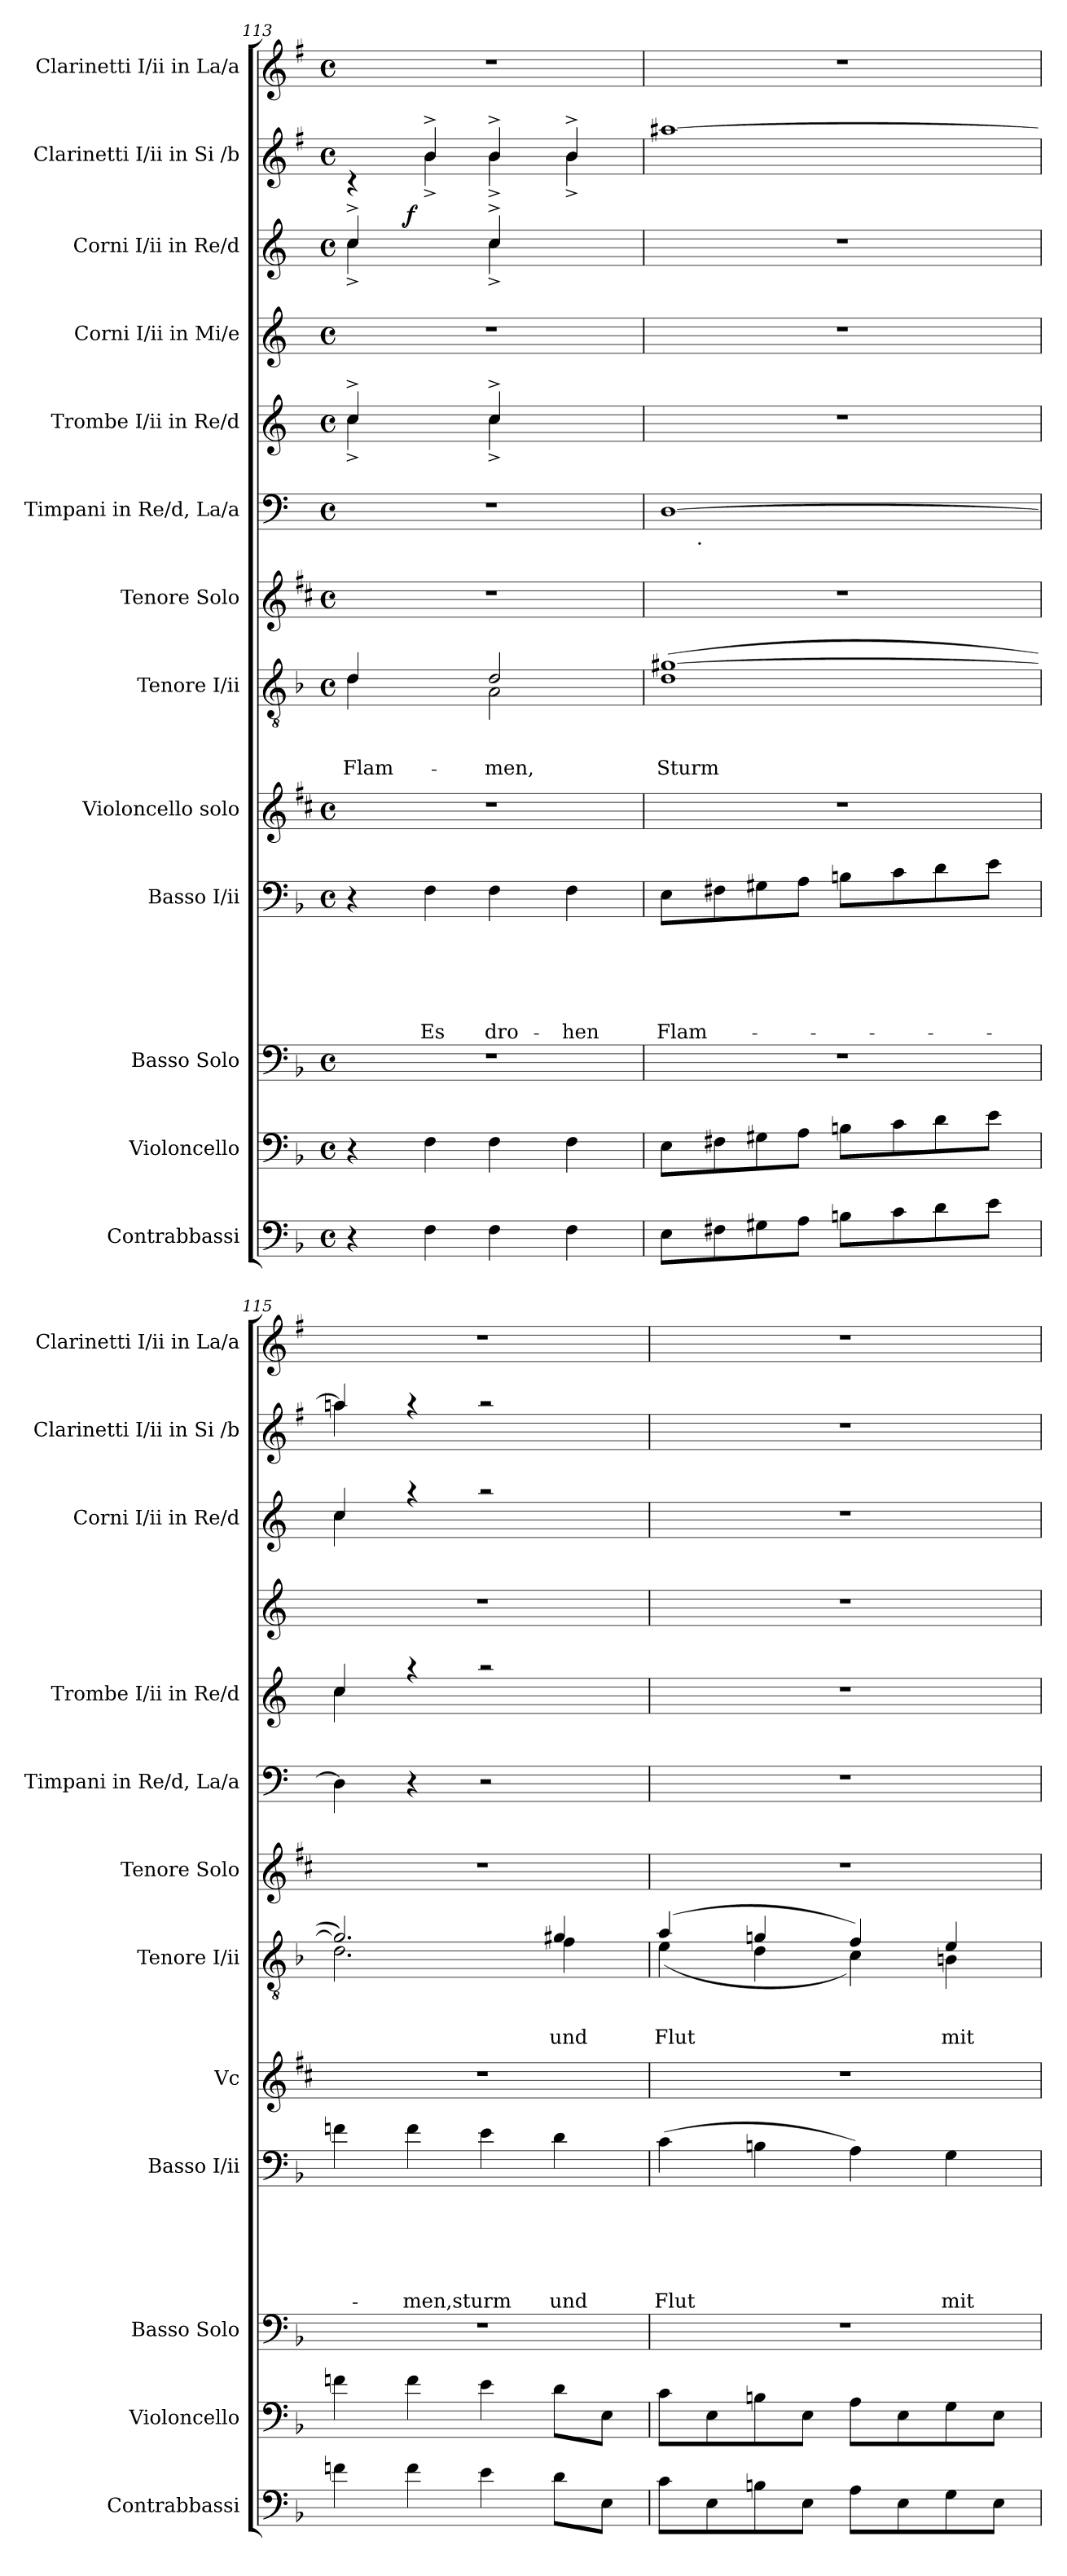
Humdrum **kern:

**kern	**kern	**kern	**kern	**text	**text	**text	**text	**text	**text	**kern	**kern	**text	**text	**text	**kern	**kern	**kern	**kern	**kern	**dynam	**kern	**kern
*part13	*part12	*part11	*part10	*part10	*part10	*part10	*part10	*part10	*part10	*part9	*part8	*part8	*part8	*part8	*part7	*part6	*part5	*part4	*part3	*part3	*part2	*part1
*staff13	*staff12	*staff11	*staff10	*staff10	*staff10	*staff10	*staff10	*staff10	*staff10	*staff9	*staff8	*staff8	*staff8	*staff8	*staff7	*staff6	*staff5	*staff4	*staff3	*staff3	*staff2	*staff1
*I"Contrabbassi	*I"Violoncello	*I"Basso Solo	*I"Basso I/ii	*	*	*	*	*	*	*I"Violoncello solo	*I"Tenore I/ii	*	*	*	*I"Tenore Solo	*I"Timpani in Re/d, La/a	*I"Trombe I/ii in Re/d	*I"Corni I/ii in Mi/e	*I"Corni I/ii in Re/d	*	*I"Clarinetti I/ii in Si /b	*I"Clarinetti I/ii in La/a
*I'Contrabbassi	*I'Violoncello	*I'Basso Solo	*I'Basso I/ii	*	*	*	*	*	*	*I'Vc	*I'Tenore I/ii	*	*	*	*I'Tenore Solo	*I'Timpani in Re/d, La/a	*I'Trombe I/ii in Re/d	*	*I'Corni I/ii in Re/d	*	*I'Clarinetti I/ii in Si /b	*I'Clarinetti I/ii in La/a
*clefF4	*clefF4	*clefF4	*clefF4	*	*	*	*	*	*	*clefG2	*clefGv2	*	*	*	*clefG2	*clefF4	*clefG2	*clefG2	*clefG2	*	*clefG2	*clefG2
*ITrd-2c-3	*ITrd-2c-3	*ITrd3c5	*ITrd-2c-3	*	*	*	*	*	*	*ITrd-2c-3	*ITrd-2c-3	*	*	*	*ITrd-2c-3	*ITrd-3c-5	*ITrd-3c-5	*ITrd4c7	*ITrd-3c-5	*	*ITrd-3c-5	*ITrd1c2
*k[b-e-a-d-]	*k[b-e-a-d-]	*k[]	*k[b-e-a-d-]	*	*	*	*	*	*	*k[b-]	*k[b-e-a-d-]	*	*	*	*k[b-]	*k[b-]	*k[b-]	*k[b-]	*k[b-]	*	*k[]	*k[b-]
*A-:	*A-:	*C:	*A-:	*	*	*	*	*	*	*F:	*A-:	*	*	*	*F:	*F:	*F:	*F:	*F:	*	*C:	*F:
*M4/4	*M4/4	*M4/4	*M4/4	*	*	*	*	*	*	*M4/4	*M4/4	*	*	*	*M4/4	*M4/4	*M4/4	*M4/4	*M4/4	*	*M4/4	*M4/4
*met(c)	*met(c)	*met(c)	*met(c)	*	*	*	*	*	*	*met(c)	*met(c)	*	*	*	*met(c)	*met(c)	*met(c)	*met(c)	*met(c)	*	*met(c)	*met(c)
=113	=113	=113	=113	=113	=113	=113	=113	=113	=113	=113	=113	=113	=113	=113	=113	=113	=113	=113	=113	=113	=113	=113
!	!	!	!	!	!	!	!	!	!	!	!	!	!	!LO:LY:b	!	!	!	!	!	!	!	!
*	*	*	*	*	*	*	*	*	*	*	*^	*	*	*	*	*	*^	*	*^	*	*^	*
*	*	*	*	*	*	*	*	*	*	*	*	*	*	*	*	*	*	*	*	*	*	*^	*	*	*	*
4r	4r	1r	4r	.	.	.	.	.	.	1r	4f/	4f\	.	.	Flam-	1r	1r	4ff^>/	4ff^<\	1r	4ff^>/	4ff^<\	8..ryy	.	4ryy	4rc	1r
!	!	!	!	!	!	!	!	!	!	!	!	!	!	!	!	!	!	!	!	!	!	!	!	!LO:DY:a	!	!	!
.	.	.	.	.	.	.	.	.	.	.	.	.	.	.	.	.	.	.	.	.	.	.	2ryy	f	.	.	.
!	!	!	!	!	!	!	!	!	!LO:LY:b	!	!	!	!	!	!	!	!	!	!	!	!	!	!	!	!	!	!
4A-\	4A-\	.	4A-\	.	.	.	.	.	Es	.	4ryy	4ryy	.	.	.	.	.	4ryy	4ryy	.	4ryy	4ryy	.	.	4ee^>/	4ee^<\	.
!	!	!	!	!	!	!	!	!	!LO:LY:b	!	!	!	!	!	!LO:LY:b	!	!	!	!	!	!	!	!	!	!	!	!
4A-\	4A-\	.	4A-\	.	.	.	.	.	dro-	.	2f/	2c\	.	.	-men,	.	.	4ff^>/	4ff^<\	.	4ff^>/	4ff^<\	.	.	4ee^>/	4ee^<\	.
.	.	.	.	.	.	.	.	.	.	.	.	.	.	.	.	.	.	.	.	.	.	.	4ryy	.	.	.	.
!	!	!	!	!	!	!	!	!	!LO:LY:b	!	!	!	!	!	!	!	!	!	!	!	!	!	!	!	!	!	!
4A-\	4A-\	.	4A-\	.	.	.	.	.	-hen	.	.	.	.	.	.	.	.	4ryy	4ryy	.	4ryy	4ryy	.	.	4ee^>/	4ee^<\	.
.	.	.	.	.	.	.	.	.	.	.	.	.	.	.	.	.	.	.	.	.	.	.	32ryy	.	.	.	.
!!LO:PB:g=z
=114	=114	=114	=114	=114	=114	=114	=114	=114	=114	=114	=114	=114	=114	=114	=114	=114	=114	=114	=114	=114	=114	=114	=114	=114	=114	=114	=114
!	!	!	!	!	!	!	!	!	!LO:LY:b	!	!	!	!	!	!LO:LY:b	!	!	!	!	!	!	!	!	!	!	!	!
*	*	*	*	*	*	*	*	*	*	*	*	*	*	*	*	*	*	*	*	*	*v	*v	*v	*	*	*	*
*	*	*	*	*	*	*	*	*	*	*	*v	*v	*	*	*	*	*^	*v	*v	*	*	*	*v	*v	*
8G\L	8G\L	1r	8G\L	.	.	.	.	.	Flam-	1r	(<1f [>1bn	.	.	Sturm	1r	[>1G	16.ryy	1r	1r	1r	.	[>1ddd#X	1r
!	!	!	!	!	!	!	!	!	!	!	!	!	!	!	!	!	!LO:TX:b:t=.	!	!	!	!	!	!
.	.	.	.	.	.	.	.	.	.	.	.	.	.	.	.	.	2ryy	.	.	.	.	.	.
8An\	8An\	.	8An\	.	.	.	.	.	.	.	.	.	.	.	.	.	.	.	.	.	.	.	.
8Bn\	8Bn\	.	8Bn\	.	.	.	.	.	.	.	.	.	.	.	.	.	.	.	.	.	.	.	.
8c\J	8c\J	.	8c\J	.	.	.	.	.	.	.	.	.	.	.	.	.	.	.	.	.	.	.	.
8dn\L	8dn\L	.	8dn\L	.	.	.	.	.	.	.	.	.	.	.	.	.	.	.	.	.	.	.	.
.	.	.	.	.	.	.	.	.	.	.	.	.	.	.	.	.	4ryy	.	.	.	.	.	.
8e-\	8e-\	.	8e-\	.	.	.	.	.	.	.	.	.	.	.	.	.	.	.	.	.	.	.	.
8f\	8f\	.	8f\	.	.	.	.	.	.	.	.	.	.	.	.	.	.	.	.	.	.	.	.
.	.	.	.	.	.	.	.	.	.	.	.	.	.	.	.	.	8ryy	.	.	.	.	.	.
8g\J	8g\J	.	8g\J	.	.	.	.	.	.	.	.	.	.	.	.	.	.	.	.	.	.	.	.
.	.	.	.	.	.	.	.	.	.	.	.	.	.	.	.	.	32ryy	.	.	.	.	.	.
*	*	*	*	*	*	*	*	*	*	*	*	*	*	*	*	*v	*v	*	*	*	*	*	*
=115	=115	=115	=115	=115	=115	=115	=115	=115	=115	=115	=115	=115	=115	=115	=115	=115	=115	=115	=115	=115	=115	=115
*	*	*	*	*	*	*	*	*	*	*	*^	*	*	*	*	*	*^	*	*^	*	*^	*
4a-X\	4a-X\	1r	4a-X\	.	.	.	.	.	.	1r	2.b/]	2.f\)	.	.	.	1r	4G\]	4ff/	4ff\	1r	4ff/	4ff\	.	4ddd#/]	4dddn\	1r
!	!	!	!	!	!	!	!	!	!LO:LY:b	!	!	!	!	!	!	!	!	!	!	!	!	!	!	!	!	!
4a-\	4a-\	.	4a-\	.	.	.	.	.	-men,sturm	.	.	.	.	.	.	.	4r	4raa	2.ryy	.	4raa	2.ryy	.	4raa	2.ryy	.
4g\	4g\	.	4g\	.	.	.	.	.	.	.	.	.	.	.	.	.	2r	2raa	.	.	2raa	.	.	2raa	.	.
!	!	!	!	!	!	!	!	!	!LO:LY:b	!	!	!	!	!	!LO:LY:b	!	!	!	!	!	!	!	!	!	!	!
8f\L	8f\L	.	4f\	.	.	.	.	.	und	.	4bn/	4a-\	.	.	und	.	.	.	.	.	.	.	.	.	.	.
8G\J	8G\J	.	.	.	.	.	.	.	.	.	.	.	.	.	.	.	.	.	.	.	.	.	.	.	.	.
*	*	*	*	*	*	*	*	*	*	*	*	*	*	*	*	*	*	*	*	*	*v	*v	*	*	*	*
*	*	*	*	*	*	*	*	*	*	*	*	*	*	*	*	*	*	*v	*v	*	*	*	*v	*v	*
=116	=116	=116	=116	=116	=116	=116	=116	=116	=116	=116	=116	=116	=116	=116	=116	=116	=116	=116	=116	=116	=116	=116	=116
!	!	!	!	!	!	!	!	!	!LO:LY:b	!	!	!	!	!	!LO:LY:b	!	!	!	!	!	!	!	!
8e-\L	8e-\L	1r	(>4e-\	.	.	.	.	.	Flut	1r	(4cc/	(<4g\	.	.	Flut	1r	1r	1r	1r	1r	.	1r	1r
8G\	8G\	.	.	.	.	.	.	.	.	.	.	.	.	.	.	.	.	.	.	.	.	.	.
8dn\	8dn\	.	4dn\	.	.	.	.	.	.	.	4b-X/	4f\	.	.	.	.	.	.	.	.	.	.	.
8G\J	8G\J	.	.	.	.	.	.	.	.	.	.	.	.	.	.	.	.	.	.	.	.	.	.
8c\L	8c\L	.	4c\)	.	.	.	.	.	.	.	4a-/)	4e-\)	.	.	.	.	.	.	.	.	.	.	.
8G\	8G\	.	.	.	.	.	.	.	.	.	.	.	.	.	.	.	.	.	.	.	.	.	.
!	!	!	!	!	!	!	!	!	!LO:LY:b	!	!	!	!	!	!LO:LY:b	!	!	!	!	!	!	!	!
8B-\	8B-\	.	4B-\	.	.	.	.	.	mit	.	4g/	4dn\	.	.	mit	.	.	.	.	.	.	.	.
8G\J	8G\J	.	.	.	.	.	.	.	.	.	.	.	.	.	.	.	.	.	.	.	.	.	.
*	*	*	*	*	*	*	*	*	*	*	*v	*v	*	*	*	*	*	*	*	*	*	*	*
=	=	=	=	=	=	=	=	=	=	=	=	=	=	=	=	=	=	=	=	=	=	=
*-	*-	*-	*-	*-	*-	*-	*-	*-	*-	*-	*-	*-	*-	*-	*-	*-	*-	*-	*-	*-	*-	*-
